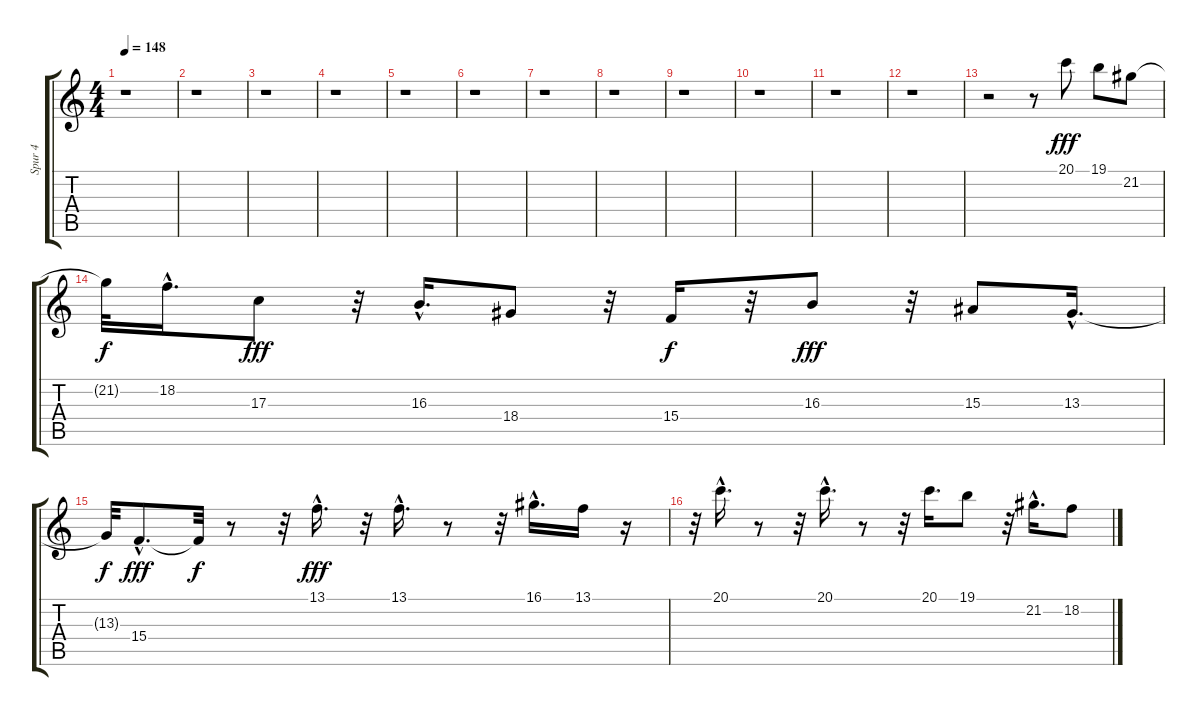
\track ("Spur 4" "Spur 4") {instrument tenorsax}
\staff {score tabs}
\tuning (E4 B3 G3 D3 A2 E2) {hide}
\ts (4 4)
\tempo 148
\clef g2
\ks c
r.1{dy f} |
r.1 |
r.1 |
r.1 |
r.1 |
r.1 |
r.1 |
r.1 |
r.1 |
r.1 |
r.1 |
r.1 |
r.2 r.8 20.1.8{dy fff volume 16} 19.1.8 21.2.8 |
21.2{t}.32{dy f} 18.2{hac}.16{d} 17.3.8{dy fff} r.32 16.3{hac}.16{d} 18.4.8 r.32 15.4.16{dy f} r.32 16.3.8{dy fff} r.32 15.3.8 13.3{hac}.16{d} |
13.3{t}.32{dy f} 15.4{hac}.8{d dy fff} 15.4{t}.32{dy f} r.8 r.32 13.1{hac}.16{d dy fff} r.32 13.1{hac}.16{d} r.8 r.32 16.1{hac}.16{d} 13.1.16 r.16 |
r.32 20.1{hac}.16{d} r.8 r.32 20.1{hac}.16{d} r.8 r.32 20.1.16{d} 19.1.8 r.32 21.2{hac}.16{d} 18.2.8
